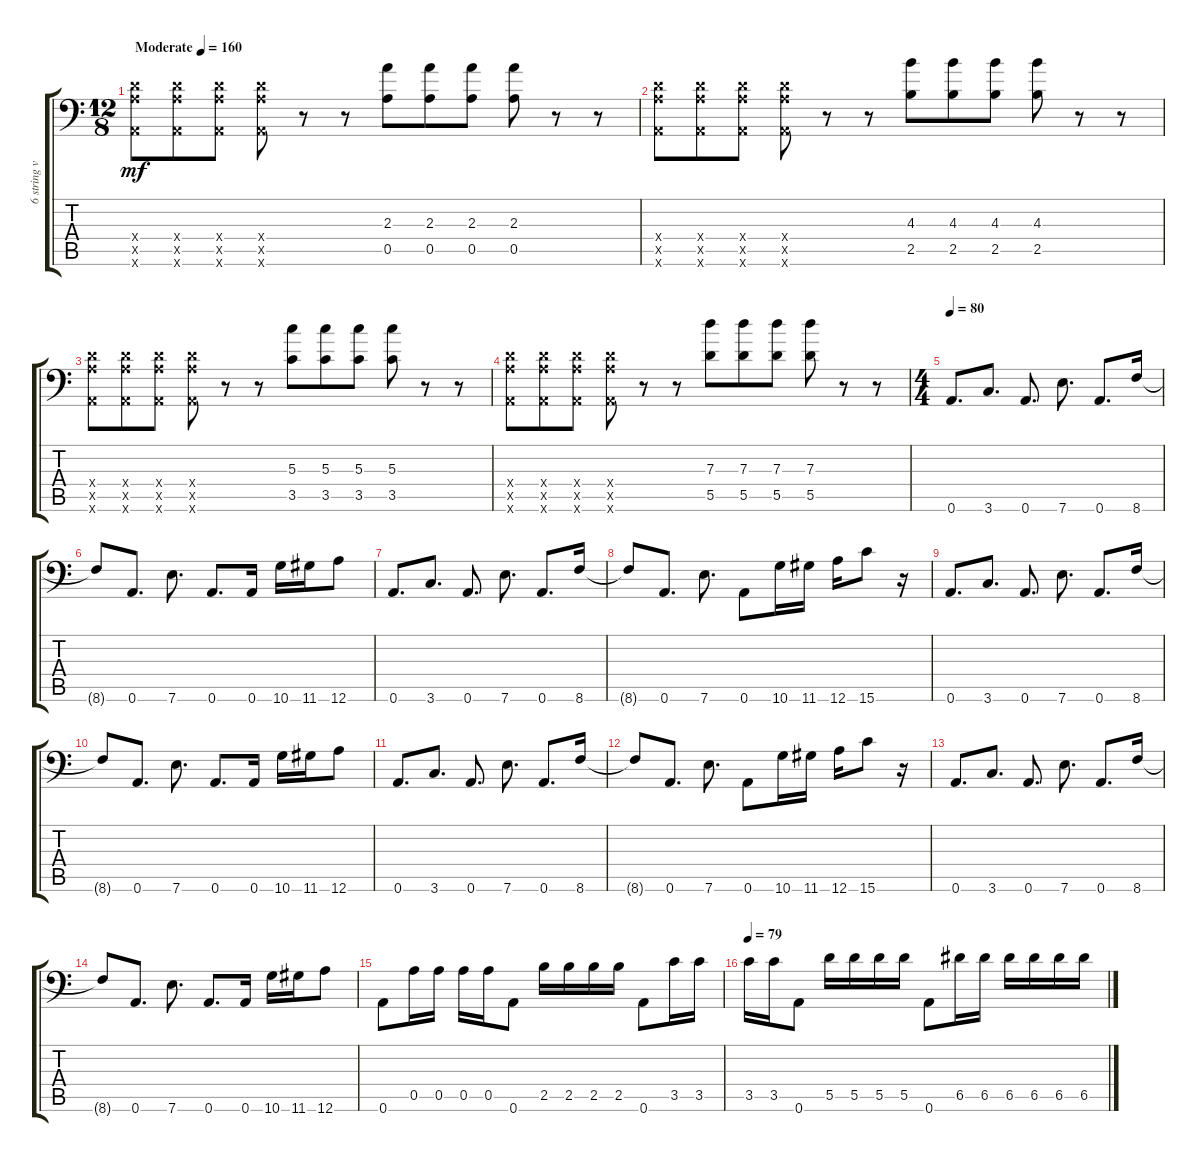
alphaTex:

\track ("6 string version! :)" "6 string v") {instrument overdrivenguitar}
\staff {score tabs}
\tuning (E4 B3 G3 D3 A2 A1) {hide}
\ts (12 8)
\tempo (160 "Moderate")
\clef f4
\ks c
(0.4{x} 0.5{x} 0.6{x}).8{dy mf instrument overdrivenguitar} (0.4{x} 0.5{x} 0.6{x}).8 (0.4{x} 0.5{x} 0.6{x}).8 (0.4{x} 0.5{x} 0.6{x}).8 r.8 r.8 (2.3 0.5).8 (2.3 0.5).8 (2.3 0.5).8 (2.3 0.5).8 r.8 r.8 |
(0.4{x} 0.5{x} 0.6{x}).8 (0.4{x} 0.5{x} 0.6{x}).8 (0.4{x} 0.5{x} 0.6{x}).8 (0.4{x} 0.5{x} 0.6{x}).8 r.8 r.8 (4.3 2.5).8 (4.3 2.5).8 (4.3 2.5).8 (4.3 2.5).8 r.8 r.8 |
(0.4{x} 0.5{x} 0.6{x}).8 (0.4{x} 0.5{x} 0.6{x}).8 (0.4{x} 0.5{x} 0.6{x}).8 (0.4{x} 0.5{x} 0.6{x}).8 r.8 r.8 (5.3 3.5).8 (5.3 3.5).8 (5.3 3.5).8 (5.3 3.5).8 r.8 r.8 |
(0.4{x} 0.5{x} 0.6{x}).8 (0.4{x} 0.5{x} 0.6{x}).8 (0.4{x} 0.5{x} 0.6{x}).8 (0.4{x} 0.5{x} 0.6{x}).8 r.8 r.8 (7.3 5.5).8 (7.3 5.5).8 (7.3 5.5).8 (7.3 5.5).8 r.8 r.8 |
\ts (4 4)
\tempo 80
0.6.8{d} 3.6.8{d} 0.6.8{d} 7.6.8{d} 0.6.8{d} 8.6.16 |
8.6{t}.8 0.6.8{d} 7.6.8{d} 0.6.8{d} 0.6.16 10.6.16 11.6.16 12.6.8 |
0.6.8{d} 3.6.8{d} 0.6.8{d} 7.6.8{d} 0.6.8{d} 8.6.16 |
8.6{t}.8 0.6.8{d} 7.6.8{d} 0.6.8 10.6.16 11.6.16 12.6.16 15.6.8 r.16 |
0.6.8{d} 3.6.8{d} 0.6.8{d} 7.6.8{d} 0.6.8{d} 8.6.16 |
8.6{t}.8 0.6.8{d} 7.6.8{d} 0.6.8{d} 0.6.16 10.6.16 11.6.16 12.6.8 |
0.6.8{d} 3.6.8{d} 0.6.8{d} 7.6.8{d} 0.6.8{d} 8.6.16 |
8.6{t}.8 0.6.8{d} 7.6.8{d} 0.6.8 10.6.16 11.6.16 12.6.16 15.6.8 r.16 |
0.6.8{d} 3.6.8{d} 0.6.8{d} 7.6.8{d} 0.6.8{d} 8.6.16 |
8.6{t}.8 0.6.8{d} 7.6.8{d} 0.6.8{d} 0.6.16 10.6.16 11.6.16 12.6.8 |
0.6.8 0.5.16 0.5.16 0.5.16 0.5.16 0.6.8 2.5.16 2.5.16 2.5.16 2.5.16 0.6.8 3.5.16 3.5.16 |
\tempo 79
3.5.16 3.5.16 0.6.8 5.5.16 5.5.16 5.5.16 5.5.16 0.6.8 6.5.16 6.5.16 6.5.16 6.5.16 6.5.16 6.5.16
